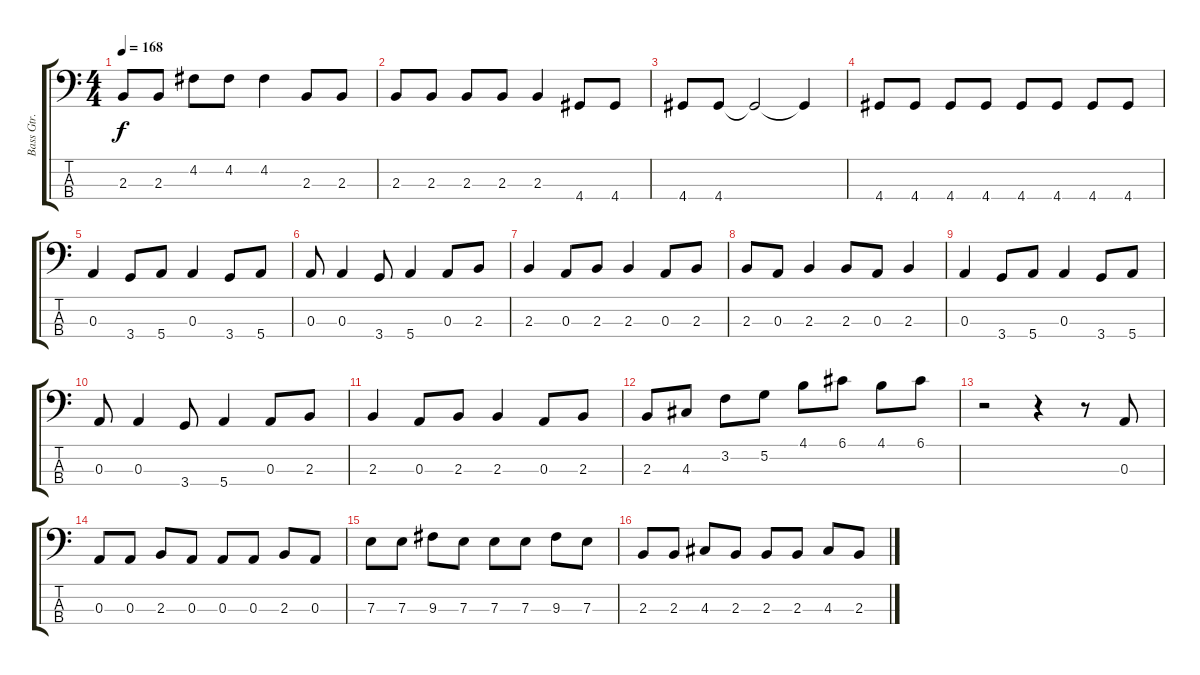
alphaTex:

\track ("Bass Gtr." "Bass Gtr.") {instrument electricbasspick}
\staff {score tabs}
\tuning (G2 D2 A1 E1) {hide}
\ts (4 4)
\tempo 168
\clef f4
\ks c
2.3.8{dy f} 2.3.8 4.2.8 4.2.8 4.2.4 2.3.8 2.3.8 |
2.3.8 2.3.8 2.3.8 2.3.8 2.3.4 4.4.8 4.4.8 |
4.4.8 4.4.8 4.4{t}.2 4.4{t}.4 |
4.4.8 4.4.8 4.4.8 4.4.8 4.4.8 4.4.8 4.4.8 4.4.8 |
0.3.4 3.4.8 5.4.8 0.3.4 3.4.8 5.4.8 |
0.3.8 0.3.4 3.4.8 5.4.4 0.3.8 2.3.8 |
2.3.4 0.3.8 2.3.8 2.3.4 0.3.8 2.3.8 |
2.3.8 0.3.8 2.3.4 2.3.8 0.3.8 2.3.4 |
0.3.4 3.4.8 5.4.8 0.3.4 3.4.8 5.4.8 |
0.3.8 0.3.4 3.4.8 5.4.4 0.3.8 2.3.8 |
2.3.4 0.3.8 2.3.8 2.3.4 0.3.8 2.3.8 |
2.3.8 4.3.8 3.2.8 5.2.8 4.1.8 6.1.8 4.1.8 6.1.8 |
r.2 r.4 r.8 0.3.8 |
0.3.8 0.3.8 2.3.8 0.3.8 0.3.8 0.3.8 2.3.8 0.3.8 |
7.3.8 7.3.8 9.3.8 7.3.8 7.3.8 7.3.8 9.3.8 7.3.8 |
2.3.8 2.3.8 4.3.8 2.3.8 2.3.8 2.3.8 4.3.8 2.3.8
